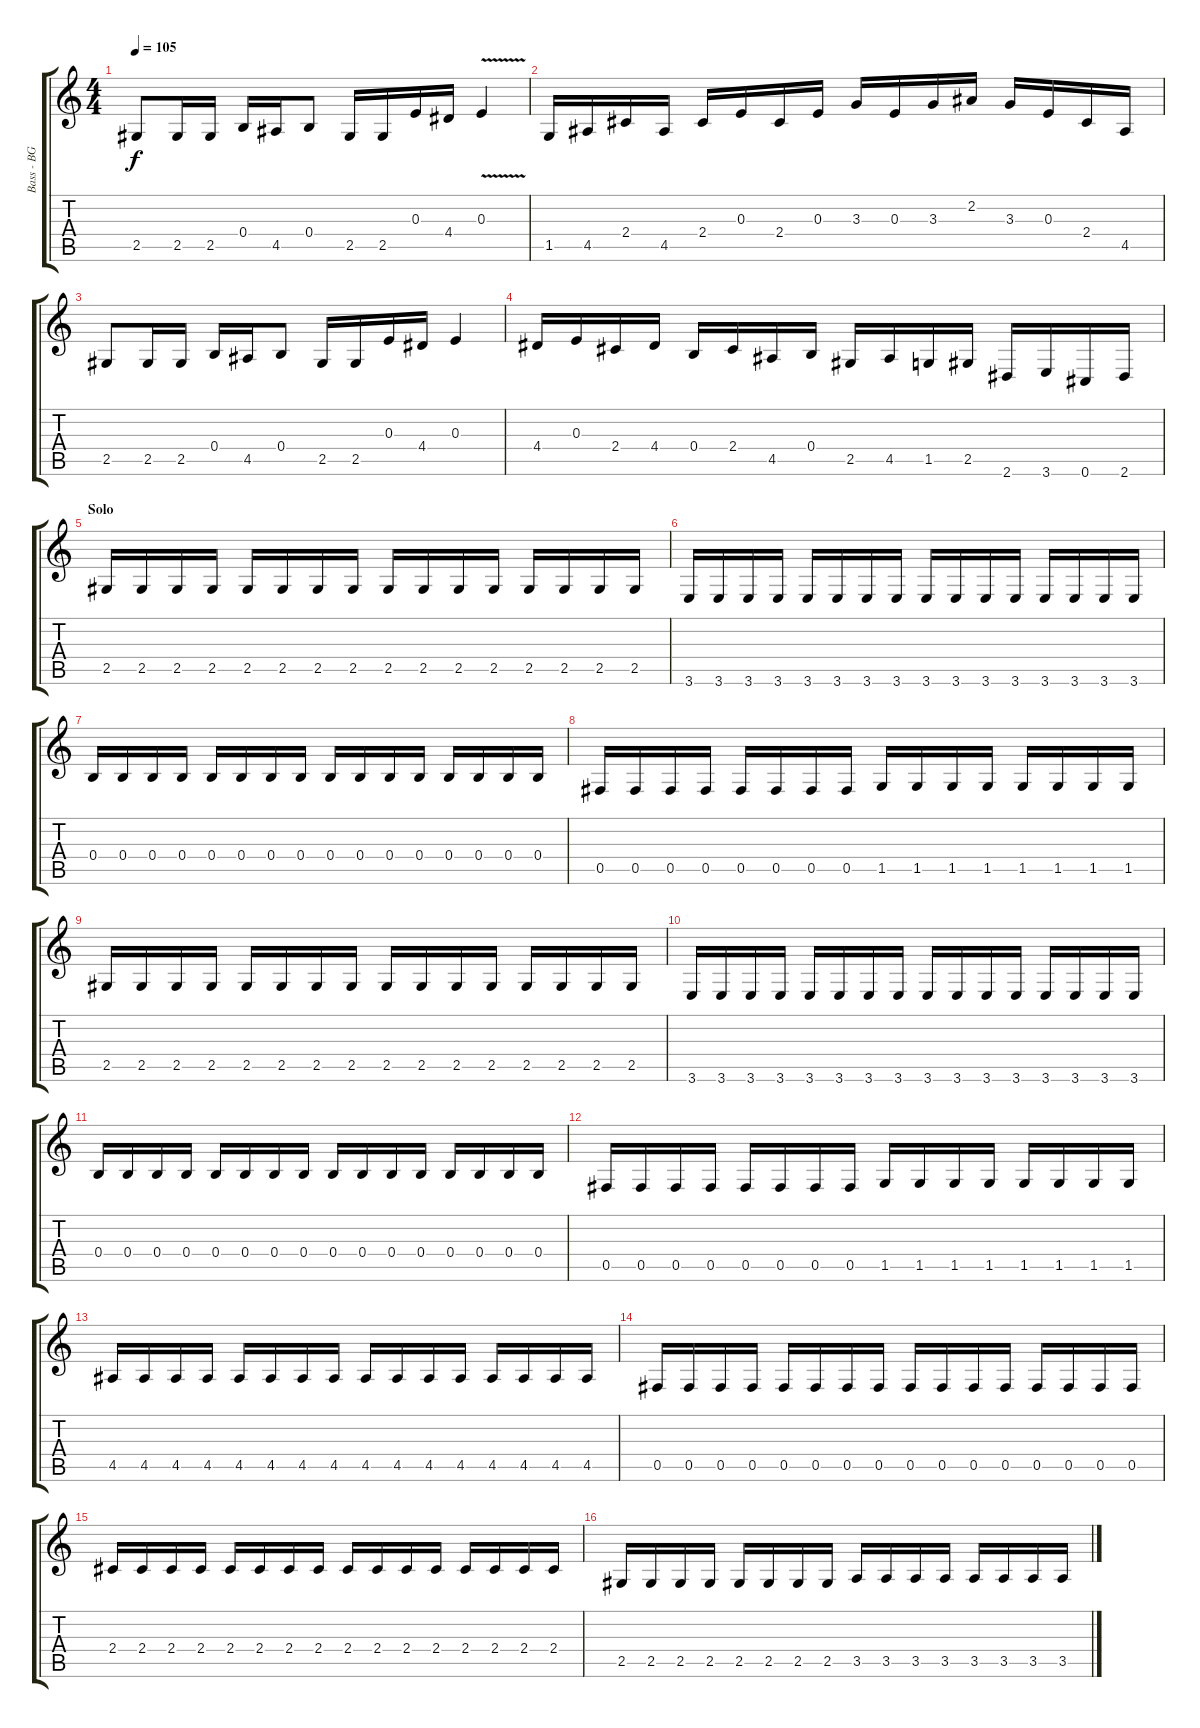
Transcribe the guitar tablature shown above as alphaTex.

\track ("Bass - BG" "Bass - BG") {instrument electricbassfinger}
\staff {score tabs}
\tuning (Db4 Ab3 E3 B2 Gb2 Db2) {hide}
\ts (4 4)
\tempo 105
\clef g2
\ks c
2.5.8{dy f} 2.5.16 2.5.16 0.4.16 4.5.16 0.4.8 2.5.16 2.5.16 0.3.16 4.4.16 0.3{v}.4 |
1.5.16 4.5.16 2.4.16 4.5.16 2.4.16 0.3.16 2.4.16 0.3.16 3.3.16 0.3.16 3.3.16 2.2.16 3.3.16 0.3.16 2.4.16 4.5.16 |
2.5.8 2.5.16 2.5.16 0.4.16 4.5.16 0.4.8 2.5.16 2.5.16 0.3.16 4.4.16 0.3.4 |
4.4.16 0.3.16 2.4.16 4.4.16 0.4.16 2.4.16 4.5.16 0.4.16 2.5.16 4.5.16 1.5.16 2.5.16 2.6.16 3.6.16 0.6.16 2.6.16 |
\section ("" "Solo")
2.5.16 2.5.16 2.5.16 2.5.16 2.5.16 2.5.16 2.5.16 2.5.16 2.5.16 2.5.16 2.5.16 2.5.16 2.5.16 2.5.16 2.5.16 2.5.16 |
3.6.16 3.6.16 3.6.16 3.6.16 3.6.16 3.6.16 3.6.16 3.6.16 3.6.16 3.6.16 3.6.16 3.6.16 3.6.16 3.6.16 3.6.16 3.6.16 |
0.4.16 0.4.16 0.4.16 0.4.16 0.4.16 0.4.16 0.4.16 0.4.16 0.4.16 0.4.16 0.4.16 0.4.16 0.4.16 0.4.16 0.4.16 0.4.16 |
0.5.16 0.5.16 0.5.16 0.5.16 0.5.16 0.5.16 0.5.16 0.5.16 1.5.16 1.5.16 1.5.16 1.5.16 1.5.16 1.5.16 1.5.16 1.5.16 |
2.5.16 2.5.16 2.5.16 2.5.16 2.5.16 2.5.16 2.5.16 2.5.16 2.5.16 2.5.16 2.5.16 2.5.16 2.5.16 2.5.16 2.5.16 2.5.16 |
3.6.16 3.6.16 3.6.16 3.6.16 3.6.16 3.6.16 3.6.16 3.6.16 3.6.16 3.6.16 3.6.16 3.6.16 3.6.16 3.6.16 3.6.16 3.6.16 |
0.4.16 0.4.16 0.4.16 0.4.16 0.4.16 0.4.16 0.4.16 0.4.16 0.4.16 0.4.16 0.4.16 0.4.16 0.4.16 0.4.16 0.4.16 0.4.16 |
0.5.16 0.5.16 0.5.16 0.5.16 0.5.16 0.5.16 0.5.16 0.5.16 1.5.16 1.5.16 1.5.16 1.5.16 1.5.16 1.5.16 1.5.16 1.5.16 |
4.5.16 4.5.16 4.5.16 4.5.16 4.5.16 4.5.16 4.5.16 4.5.16 4.5.16 4.5.16 4.5.16 4.5.16 4.5.16 4.5.16 4.5.16 4.5.16 |
0.5.16 0.5.16 0.5.16 0.5.16 0.5.16 0.5.16 0.5.16 0.5.16 0.5.16 0.5.16 0.5.16 0.5.16 0.5.16 0.5.16 0.5.16 0.5.16 |
2.4.16 2.4.16 2.4.16 2.4.16 2.4.16 2.4.16 2.4.16 2.4.16 2.4.16 2.4.16 2.4.16 2.4.16 2.4.16 2.4.16 2.4.16 2.4.16 |
2.5.16 2.5.16 2.5.16 2.5.16 2.5.16 2.5.16 2.5.16 2.5.16 3.5.16 3.5.16 3.5.16 3.5.16 3.5.16 3.5.16 3.5.16 3.5.16
